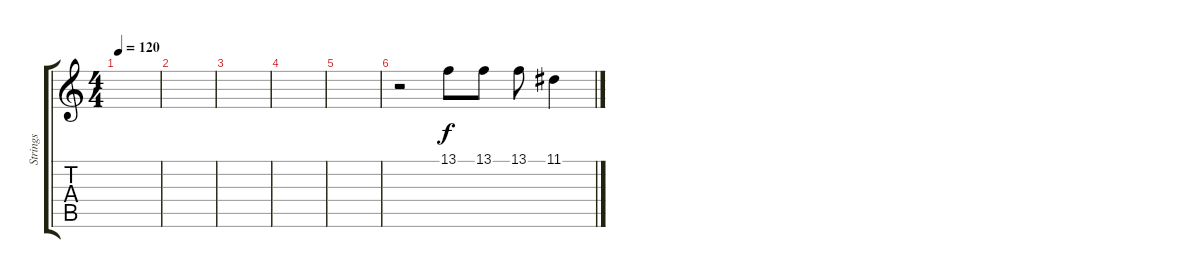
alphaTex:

\track ("Strings" "Strings") {instrument stringensemble1}
\staff {score tabs}
\tuning (E4 B3 G3 D3 A2 E2) {hide}
\ts (4 4)
\tempo 120
\clef g2
\ks c
|
|
|
|
|
r.2 13.1.8 13.1.8 13.1.8 11.1.4
